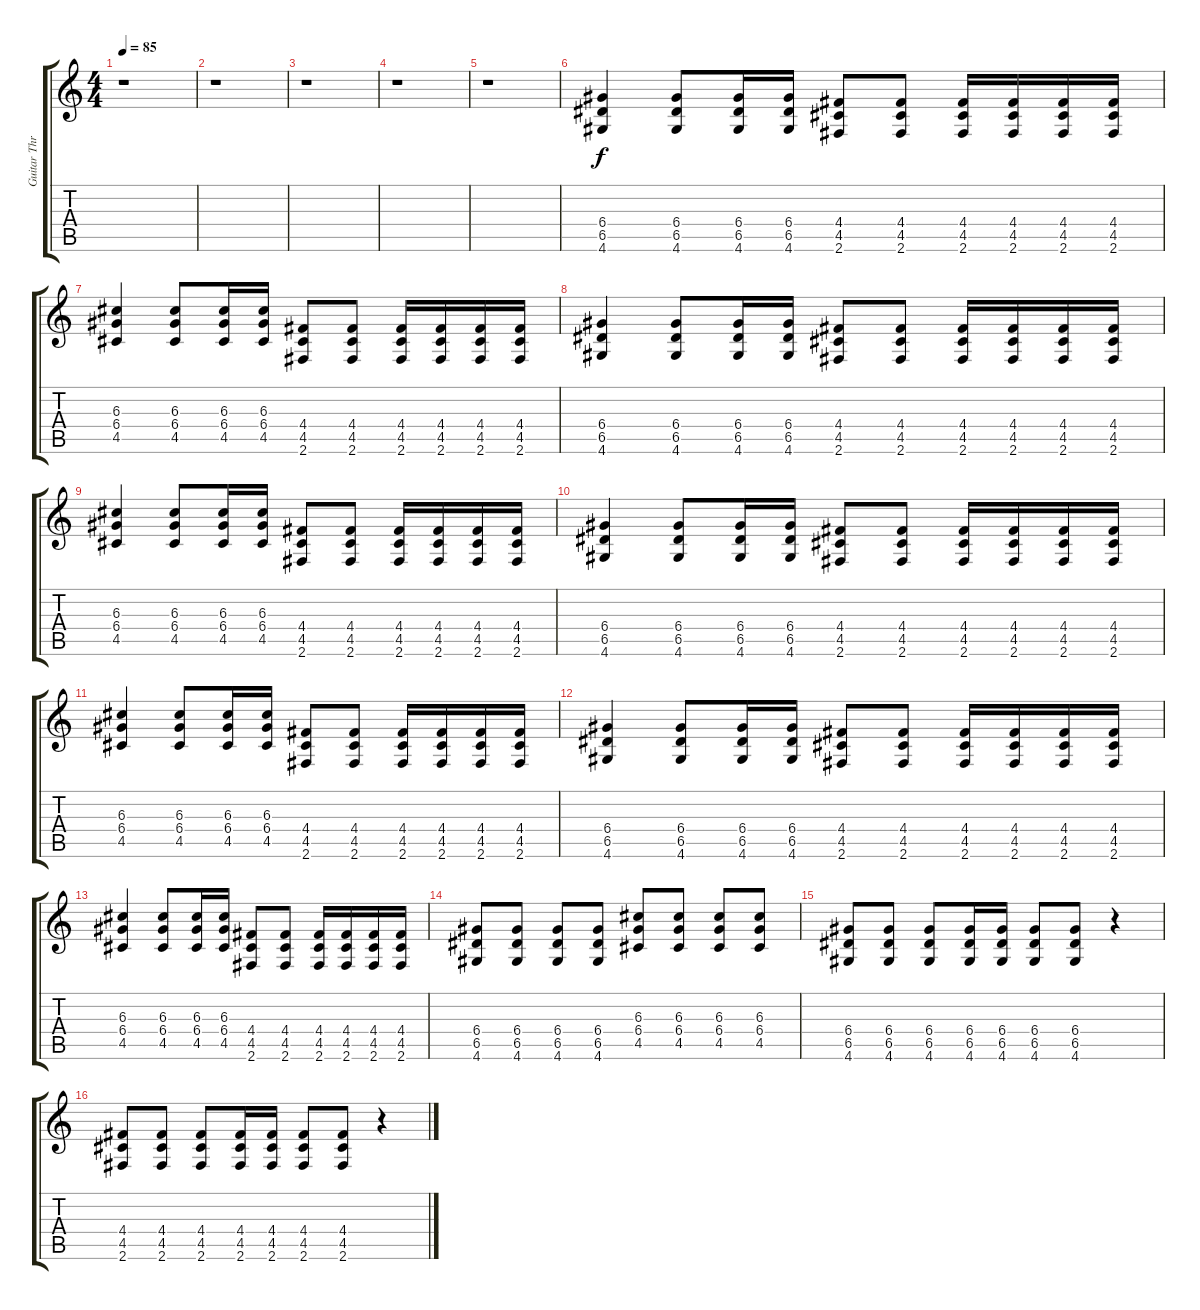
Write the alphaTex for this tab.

\track ("Guitar Three" "Guitar Thr") {instrument distortionguitar}
\staff {score tabs}
\tuning (E4 B3 G3 D3 A2 E2) {hide}
\ts (4 4)
\tempo 85
\clef g2
\ks c
r.1{dy f} |
r.1 |
r.1 |
r.1 |
r.1 |
(6.4 6.5 4.6).4 (6.4 6.5 4.6).8 (6.4 6.5 4.6).16 (6.4 6.5 4.6).16 (4.4 4.5 2.6).8 (4.4 4.5 2.6).8 (4.4 4.5 2.6).16 (4.4 4.5 2.6).16 (4.4 4.5 2.6).16 (4.4 4.5 2.6).16 |
(6.3 6.4 4.5).4 (6.3 6.4 4.5).8 (6.3 6.4 4.5).16 (6.3 6.4 4.5).16 (4.4 4.5 2.6).8 (4.4 4.5 2.6).8 (4.4 4.5 2.6).16 (4.4 4.5 2.6).16 (4.4 4.5 2.6).16 (4.4 4.5 2.6).16 |
(6.4 6.5 4.6).4 (6.4 6.5 4.6).8 (6.4 6.5 4.6).16 (6.4 6.5 4.6).16 (4.4 4.5 2.6).8 (4.4 4.5 2.6).8 (4.4 4.5 2.6).16 (4.4 4.5 2.6).16 (4.4 4.5 2.6).16 (4.4 4.5 2.6).16 |
(6.3 6.4 4.5).4 (6.3 6.4 4.5).8 (6.3 6.4 4.5).16 (6.3 6.4 4.5).16 (4.4 4.5 2.6).8 (4.4 4.5 2.6).8 (4.4 4.5 2.6).16 (4.4 4.5 2.6).16 (4.4 4.5 2.6).16 (4.4 4.5 2.6).16 |
(6.4 6.5 4.6).4 (6.4 6.5 4.6).8 (6.4 6.5 4.6).16 (6.4 6.5 4.6).16 (4.4 4.5 2.6).8 (4.4 4.5 2.6).8 (4.4 4.5 2.6).16 (4.4 4.5 2.6).16 (4.4 4.5 2.6).16 (4.4 4.5 2.6).16 |
(6.3 6.4 4.5).4 (6.3 6.4 4.5).8 (6.3 6.4 4.5).16 (6.3 6.4 4.5).16 (4.4 4.5 2.6).8 (4.4 4.5 2.6).8 (4.4 4.5 2.6).16 (4.4 4.5 2.6).16 (4.4 4.5 2.6).16 (4.4 4.5 2.6).16 |
(6.4 6.5 4.6).4 (6.4 6.5 4.6).8 (6.4 6.5 4.6).16 (6.4 6.5 4.6).16 (4.4 4.5 2.6).8 (4.4 4.5 2.6).8 (4.4 4.5 2.6).16 (4.4 4.5 2.6).16 (4.4 4.5 2.6).16 (4.4 4.5 2.6).16 |
(6.3 6.4 4.5).4 (6.3 6.4 4.5).8 (6.3 6.4 4.5).16 (6.3 6.4 4.5).16 (4.4 4.5 2.6).8 (4.4 4.5 2.6).8 (4.4 4.5 2.6).16 (4.4 4.5 2.6).16 (4.4 4.5 2.6).16 (4.4 4.5 2.6).16 |
(6.4 6.5 4.6).8 (6.4 6.5 4.6).8 (6.4 6.5 4.6).8 (6.4 6.5 4.6).8 (6.3 6.4 4.5).8 (6.3 6.4 4.5).8 (6.3 6.4 4.5).8 (6.3 6.4 4.5).8 |
(6.4 6.5 4.6).8 (6.4 6.5 4.6).8 (6.4 6.5 4.6).8 (6.4 6.5 4.6).16 (6.4 6.5 4.6).16 (6.4 6.5 4.6).8 (6.4 6.5 4.6).8 r.4 |
(4.4 4.5 2.6).8 (4.4 4.5 2.6).8 (4.4 4.5 2.6).8 (4.4 4.5 2.6).16 (4.4 4.5 2.6).16 (4.4 4.5 2.6).8 (4.4 4.5 2.6).8 r.4
